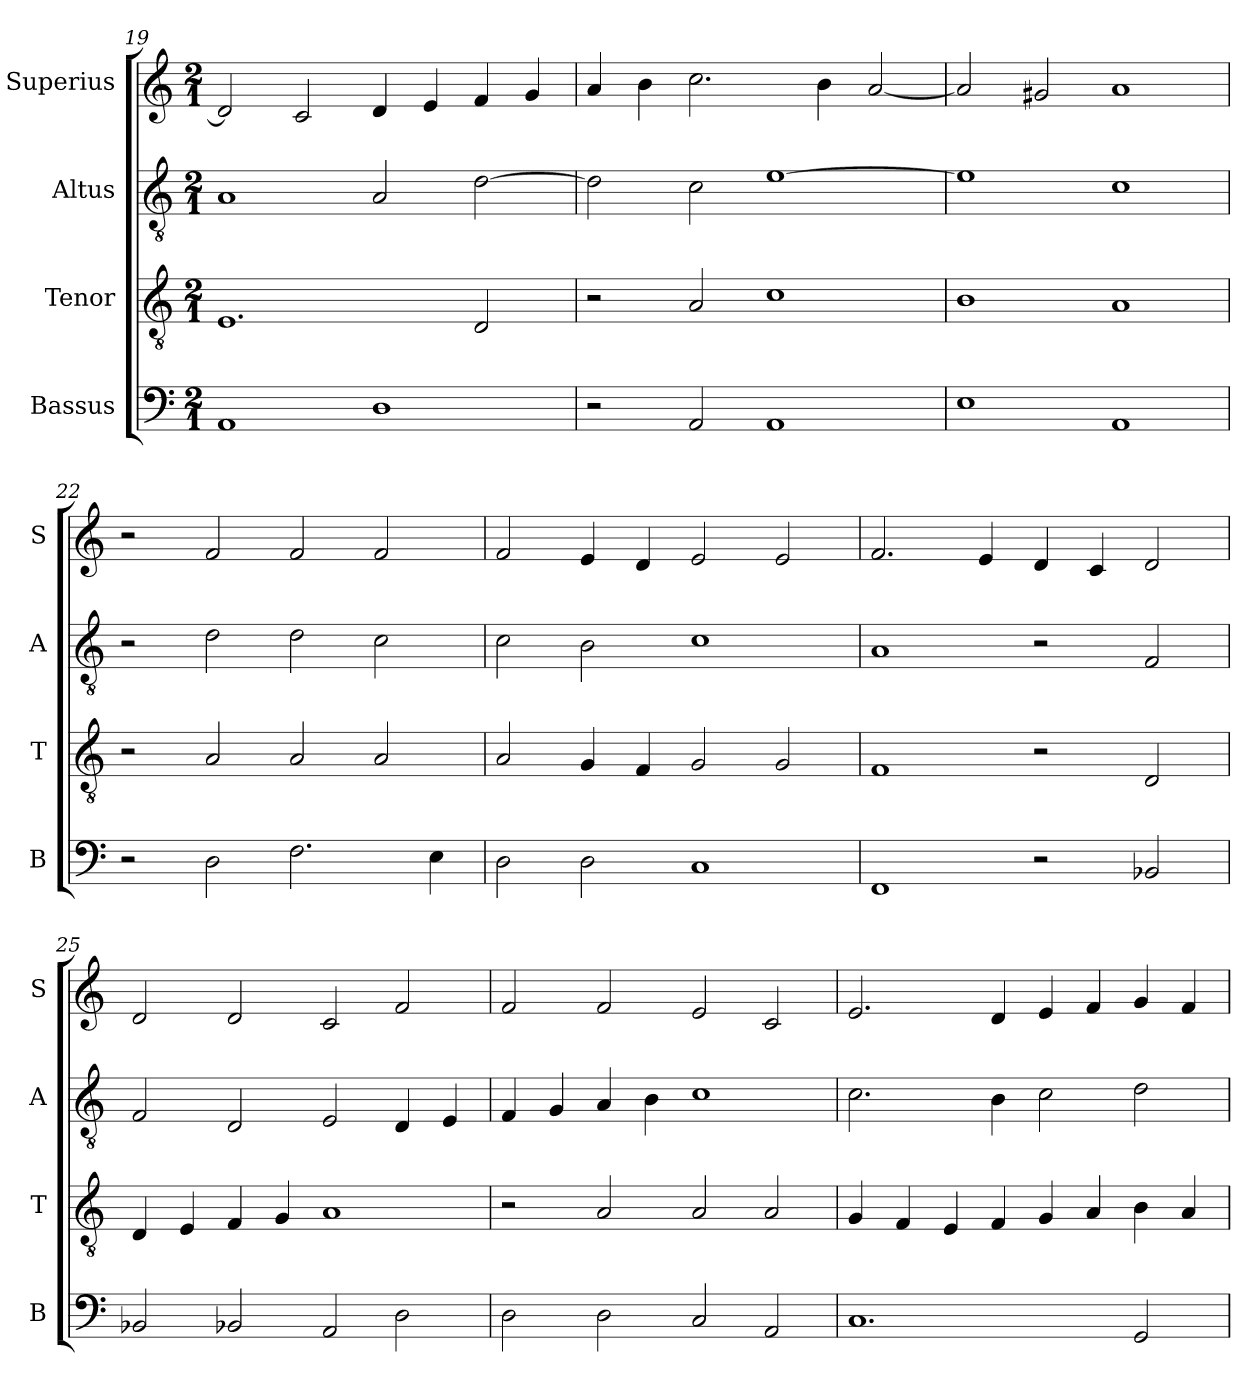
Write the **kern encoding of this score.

**kern	**kern	**kern	**kern
*part4	*part3	*part2	*part1
*staff4	*staff3	*staff2	*staff1
*I"Bassus	*I"Tenor	*I"Altus	*I"Superius
*I'B	*I'T	*I'A	*I'S
*clefF4	*clefGv2	*clefGv2	*clefG2
*k[]	*k[]	*k[]	*k[]
*C:	*C:	*C:	*C:
*M2/1	*M2/1	*M2/1	*M2/1
=19	=19	=19	=19
1AA	1.E	1A	2d]
.	.	.	2c
1D	.	2A	4d
.	.	.	4e
.	2D	[2d	4f
.	.	.	4g
=20	=20	=20	=20
2r	2r	2d]	4a
.	.	.	4b
2AA	2A	2c	2.cc
1AA	1c	[1e	.
.	.	.	4b
.	.	.	[2a
=21	=21	=21	=21
1E	1B	1e]	2a]
.	.	.	2g#X
1AA	1A	1c	1a
=22	=22	=22	=22
2r	2r	2r	2r
2D	2A	2d	2f
2.F	2A	2d	2f
.	2A	2c	2f
4E	.	.	.
=23	=23	=23	=23
2D	2A	2c	2f
2D	4G	2B	4e
.	4F	.	4d
1C	2G	1c	2e
.	2G	.	2e
=24	=24	=24	=24
1FF	1F	1A	2.f
.	.	.	4e
2r	2r	2r	4d
.	.	.	4c
2BB-X	2D	2F	2d
=25	=25	=25	=25
2BB-X	4D	2F	2d
.	4E	.	.
2BB-X	4F	2D	2d
.	4G	.	.
2AA	1A	2E	2c
2D	.	4D	2f
.	.	4E	.
=26	=26	=26	=26
2D	2r	4F	2f
.	.	4G	.
2D	2A	4A	2f
.	.	4B	.
2C	2A	1c	2e
2AA	2A	.	2c
=27	=27	=27	=27
1.C	4G	2.c	2.e
.	4F	.	.
.	4E	.	.
.	4F	4B	4d
.	4G	2c	4e
.	4A	.	4f
2GG	4B	2d	4g
.	4A	.	4f
=	=	=	=
*-	*-	*-	*-
